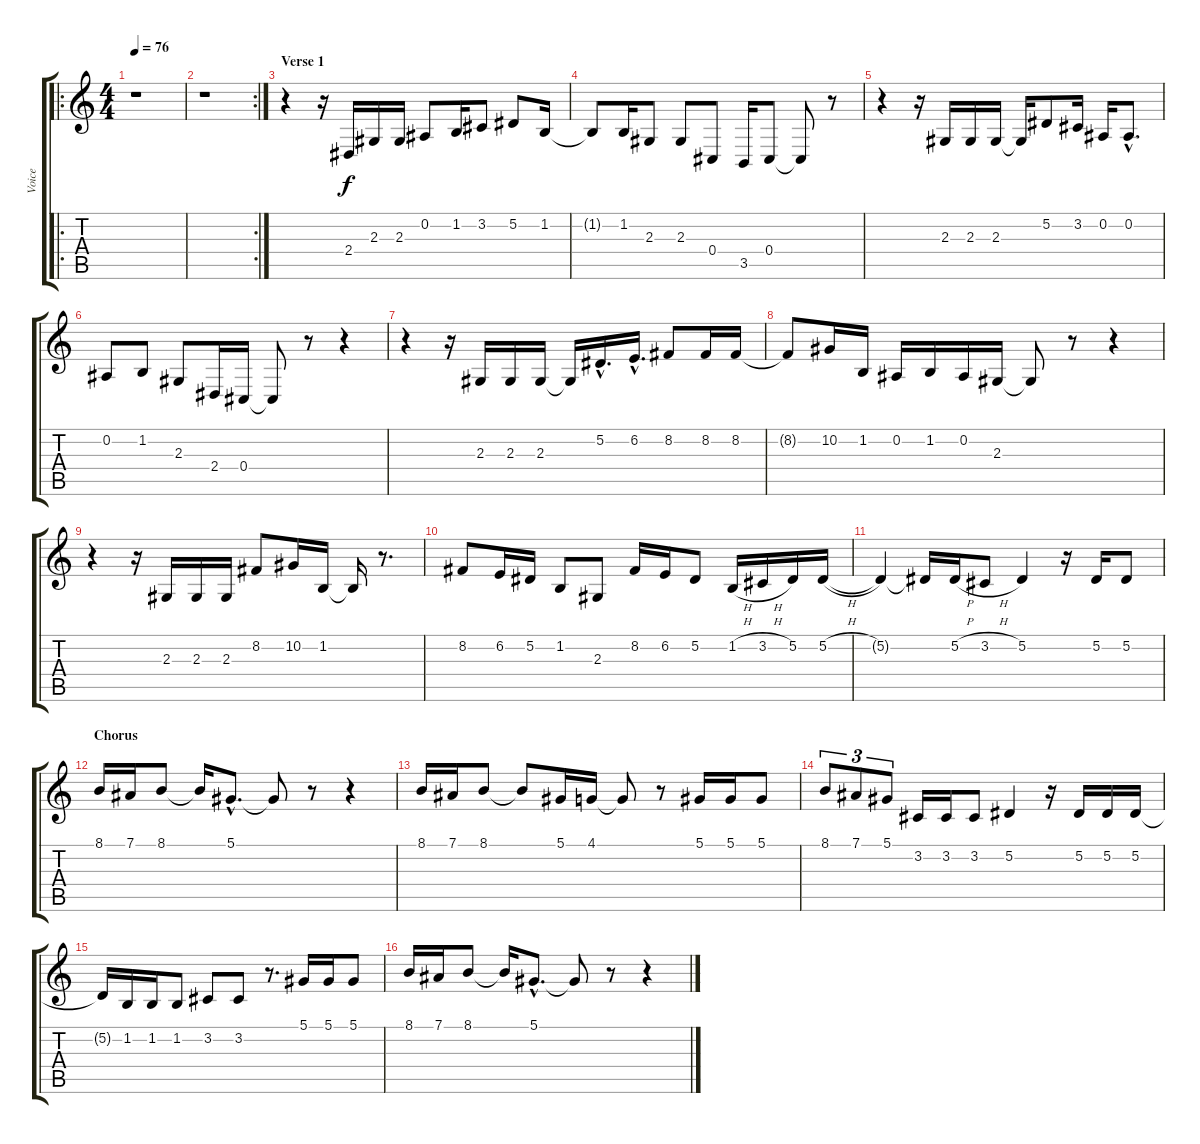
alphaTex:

\track ("Voice" "Voice") {instrument clarinet}
\staff {score tabs}
\tuning (Eb4 Bb3 Gb3 Db3 Ab2 Eb2) {hide}
\ro
\ts (4 4)
\tempo 76
\clef g2
\ks c
r.1{dy f instrument clarinet} |
\rc 2
r.1 |
\section ("" "Verse 1")
r.4 r.16 2.4.16 2.3.16 2.3.16 0.2.8 1.2.16 3.2.8 5.2.8 1.2.16 |
1.2{t}.8 1.2.16 2.3.8 2.3.8 0.4.8 3.5.16 0.4.8 0.4{t}.8 r.8 |
r.4 r.16 2.3.16 2.3.16 2.3.16 2.3{t}.16 5.2.8 3.2.16 0.2.16 0.2{hac}.8{d} |
0.2.8 1.2.8 2.3.8 2.4.16 0.4.16 0.4{t}.8 r.8 r.4 |
r.4 r.16 2.3.16 2.3.16 2.3.16 2.3{t}.16 5.2{hac}.16{d} 6.2{hac}.16{d} 8.2.8 8.2.16 8.2.16 |
8.2{t}.8 10.2.16 1.2.16 0.2.16 1.2.16 0.2.16 2.3.16 2.3{t}.8 r.8 r.4 |
r.4 r.16 2.3.16 2.3.16 2.3.16 8.2.8 10.2.16 1.2.16 1.2{t}.16 r.8{d} |
8.2.8 6.2.16 5.2.16 1.2.8 2.3.8 8.2.16 6.2.16 5.2.8 1.2{h}.16 3.2{h}.16 5.2.16 5.2{h}.16 |
5.2{t}.4 5.2{t}.16 5.2{h}.16 3.2{h}.8 5.2.4 r.16 5.2.16 5.2.8 |
\section ("" "Chorus")
8.1.16 7.1.16 8.1.8 8.1{t}.16 5.1{hac}.8{d} 5.1{t}.8 r.8 r.4 |
8.1.16 7.1.16 8.1.8 8.1{t}.8 5.1.16 4.1.16 4.1{t}.8 r.8 5.1.16 5.1.16 5.1.8 |
8.1.8{tu (3 2)} 7.1.8{tu (3 2)} 5.1.8{tu (3 2)} 3.2.16 3.2.16 3.2.8 5.2.4 r.16 5.2.16 5.2.16 5.2.16 |
5.2{t}.16 1.2.16 1.2.16 1.2.8 3.2.8 3.2.8 r.8{d} 5.1.16 5.1.16 5.1.8 |
8.1.16 7.1.16 8.1.8 8.1{t}.16 5.1{hac}.8{d} 5.1{t}.8 r.8 r.4
